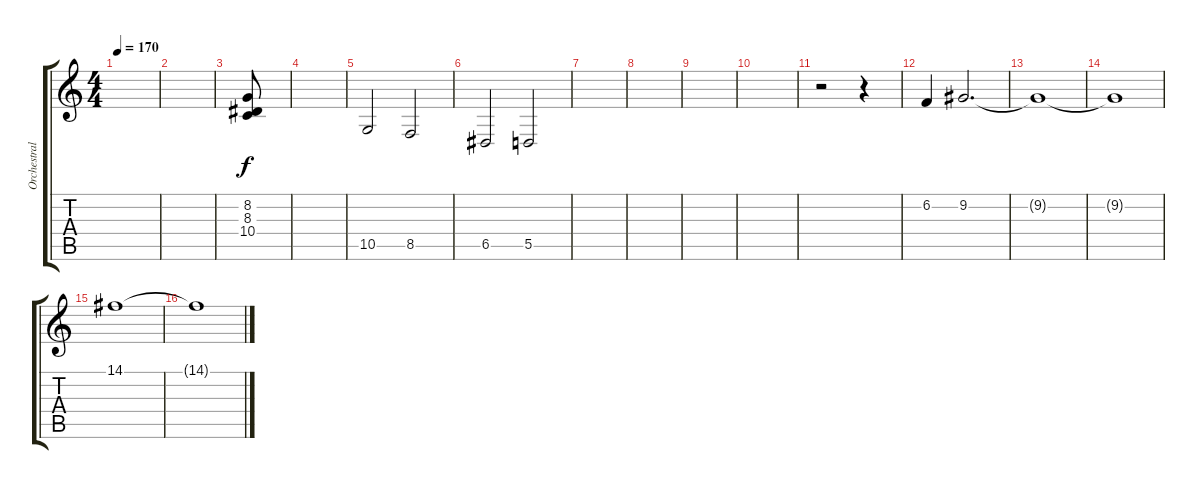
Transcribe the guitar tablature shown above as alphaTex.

\track ("Orchestral hit" "Orchestral") {instrument stringensemble1}
\staff {score tabs}
\tuning (E4 B3 G3 D3 A2 E2) {hide}
\ts (4 4)
\tempo 170
\clef g2
\ks c
|
|
(8.2 8.3 10.4).8 |
|
10.5.2 8.5.2 |
6.5.2 5.5.2 |
|
|
|
|
r.2 r.4 |
6.2.4 9.2.2{d} |
9.2{t}.1 |
9.2{t}.1 |
14.1.1 |
14.1{t}.1
